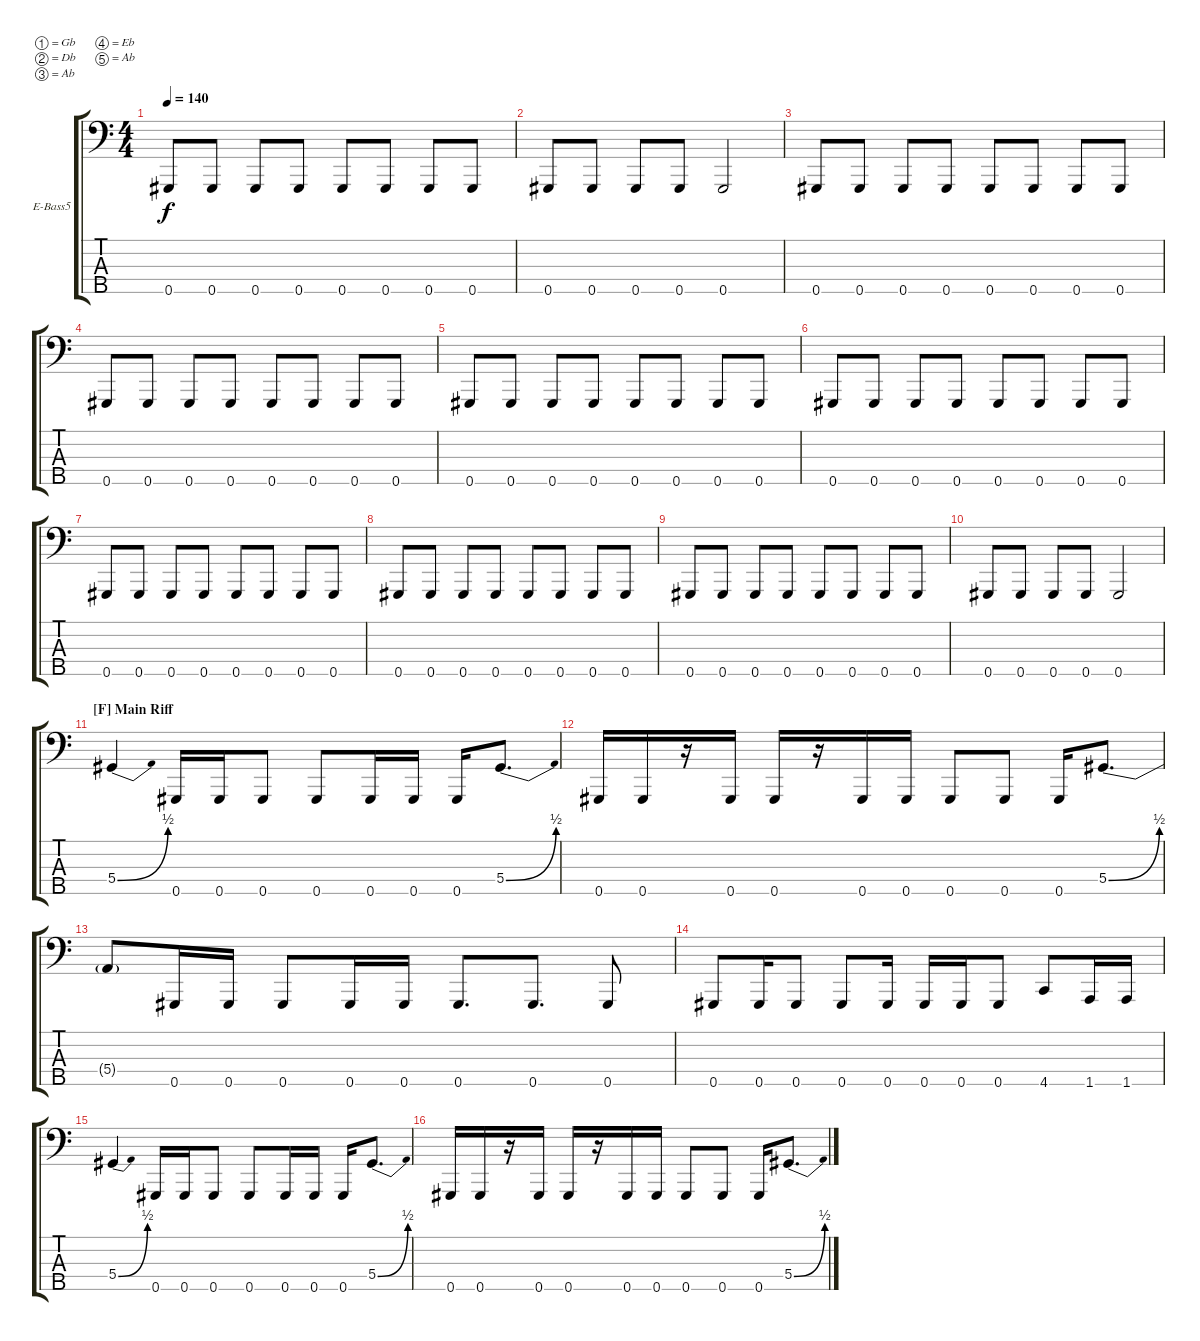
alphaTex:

\bracketExtendMode groupsimilarinstruments
\firstSystemTrackNameOrientation horizontal
\otherSystemsTrackNameOrientation horizontal
\track ("Bass" "E-Bass5") {instrument electricbassfinger}
\staff {score tabs}
\tuning (Gb2 Db2 Ab1 Eb1 Ab0)
\ts (4 4)
\tempo 140
\clef f4
\ks c
0.5.8{dy f} 0.5.8 0.5.8 0.5.8 0.5.8 0.5.8 0.5.8 0.5.8 |
0.5.8 0.5.8 0.5.8 0.5.8 0.5.2 |
0.5.8 0.5.8 0.5.8 0.5.8 0.5.8 0.5.8 0.5.8 0.5.8 |
0.5.8 0.5.8 0.5.8 0.5.8 0.5.8 0.5.8 0.5.8 0.5.8 |
0.5.8 0.5.8 0.5.8 0.5.8 0.5.8 0.5.8 0.5.8 0.5.8 |
0.5.8 0.5.8 0.5.8 0.5.8 0.5.8 0.5.8 0.5.8 0.5.8 |
0.5.8 0.5.8 0.5.8 0.5.8 0.5.8 0.5.8 0.5.8 0.5.8 |
0.5.8 0.5.8 0.5.8 0.5.8 0.5.8 0.5.8 0.5.8 0.5.8 |
0.5.8 0.5.8 0.5.8 0.5.8 0.5.8 0.5.8 0.5.8 0.5.8 |
0.5.8 0.5.8 0.5.8 0.5.8 0.5.2 |
\section ("F" "Main Riff")
5.4{be (bend 0 0 59.4 2)}.4 0.5.16 0.5.16 0.5.8 0.5.8 0.5.16 0.5.16 0.5.16 5.4{be (bend 0 0 60 2)}.8{d} |
0.5.16 0.5.16 r.16 0.5.16 0.5.16 r.16 0.5.16 0.5.16 0.5.8 0.5.8 0.5.16 5.4{be (bend 0 0 59.4 2)}.8{d} |
5.4{t}.8 0.5.16 0.5.16 0.5.8 0.5.16 0.5.16 0.5.8{d} 0.5.8{d} 0.5.8 |
0.5.8 0.5.16 0.5.8 0.5.8 0.5.16 0.5.16 0.5.16 0.5.8 4.5.8 1.5.16 1.5.16 |
5.4{be (bend 0 0 59.4 2)}.4 0.5.16 0.5.16 0.5.8 0.5.8 0.5.16 0.5.16 0.5.16 5.4{be (bend 0 0 59.4 2)}.8{d} |
0.5.16 0.5.16 r.16 0.5.16 0.5.16 r.16 0.5.16 0.5.16 0.5.8 0.5.8 0.5.16 5.4{be (bend 0 0 60 2)}.8{d}
